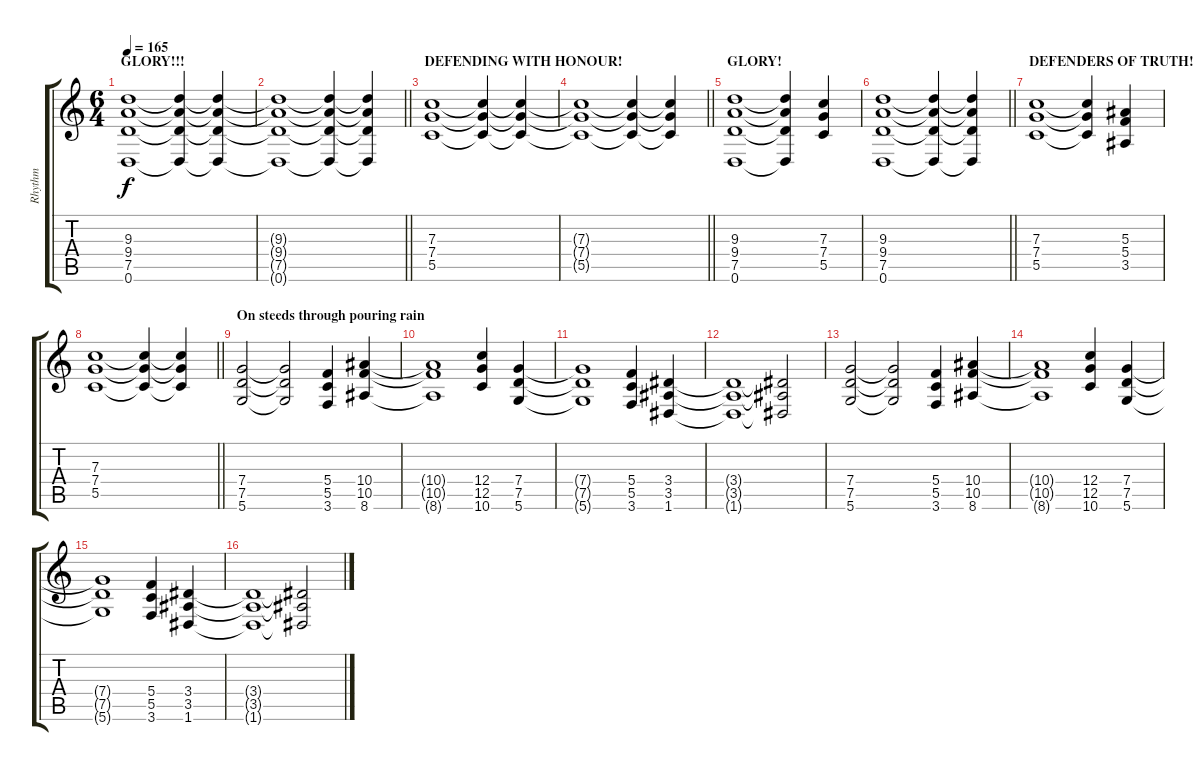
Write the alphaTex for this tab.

\track ("Rhythm" "Rhythm") {instrument overdrivenguitar}
\staff {score tabs}
\tuning (D4 A3 F3 C3 G2 D2) {hide}
\ts (6 4)
\section ("" "GLORY!!!")
\tempo 165
\clef g2
\ks c
(9.3 9.4 7.5 0.6).1{dy f} (9.3{t} 9.4{t} 7.5{t} 0.6{t}).4 (9.3{t} 9.4{t} 7.5{t} 0.6{t}).4 |
\barLineRight lightlight
(9.3{t} 9.4{t} 7.5{t} 0.6{t}).1 (9.3{t} 9.4{t} 7.5{t} 0.6{t}).4 (9.3{t} 9.4{t} 7.5{t} 0.6{t}).4 |
\section ("" "DEFENDING WITH HONOUR!")
(7.3 7.4 5.5).1 (7.3{t} 7.4{t} 5.5{t}).4 (7.3{t} 7.4{t} 5.5{t}).4 |
\barLineRight lightlight
(7.3{t} 7.4{t} 5.5{t}).1 (7.3{t} 7.4{t} 5.5{t}).4 (7.3{t} 7.4{t} 5.5{t}).4 |
\section ("" "GLORY!")
(9.3 9.4 7.5 0.6).1 (9.3{t} 9.4{t} 7.5{t} 0.6{t}).4 (7.3 7.4 5.5).4 |
\barLineRight lightlight
(9.3 9.4 7.5 0.6).1 (9.3{t} 9.4{t} 7.5{t} 0.6{t}).4 (9.3{t} 9.4{t} 7.5{t} 0.6{t}).4 |
\section ("" "DEFENDERS OF TRUTH!")
(7.3 7.4 5.5).1 (7.3{t} 7.4{t} 5.5{t}).4 (5.3 5.4 3.5).4 |
\barLineRight lightlight
(7.3 7.4 5.5).1 (7.3{t} 7.4{t} 5.5{t}).4 (7.3{t} 7.4{t} 5.5{t}).4 |
\section ("" "On steeds through pouring rain")
(7.4 7.5 5.6).2 (7.4{t} 7.5{t} 5.6{t}).2 (5.4 5.5 3.6).4 (10.4 10.5 8.6).4 |
(10.4{t} 10.5{t} 8.6{t}).1 (12.4 12.5 10.6).4 (7.4 7.5 5.6).4 |
(7.4{t} 7.5{t} 5.6{t}).1 (5.4 5.5 3.6).4 (3.4 3.5 1.6).4 |
(3.4{t} 3.5{t} 1.6{t}).1 (3.4{t} 3.5{t} 1.6{t}).2 |
(7.4 7.5 5.6).2 (7.4{t} 7.5{t} 5.6{t}).2 (5.4 5.5 3.6).4 (10.4 10.5 8.6).4 |
(10.4{t} 10.5{t} 8.6{t}).1 (12.4 12.5 10.6).4 (7.4 7.5 5.6).4 |
(7.4{t} 7.5{t} 5.6{t}).1 (5.4 5.5 3.6).4 (3.4 3.5 1.6).4 |
(3.4{t} 3.5{t} 1.6{t}).1 (3.4{t} 3.5{t} 1.6{t}).2
